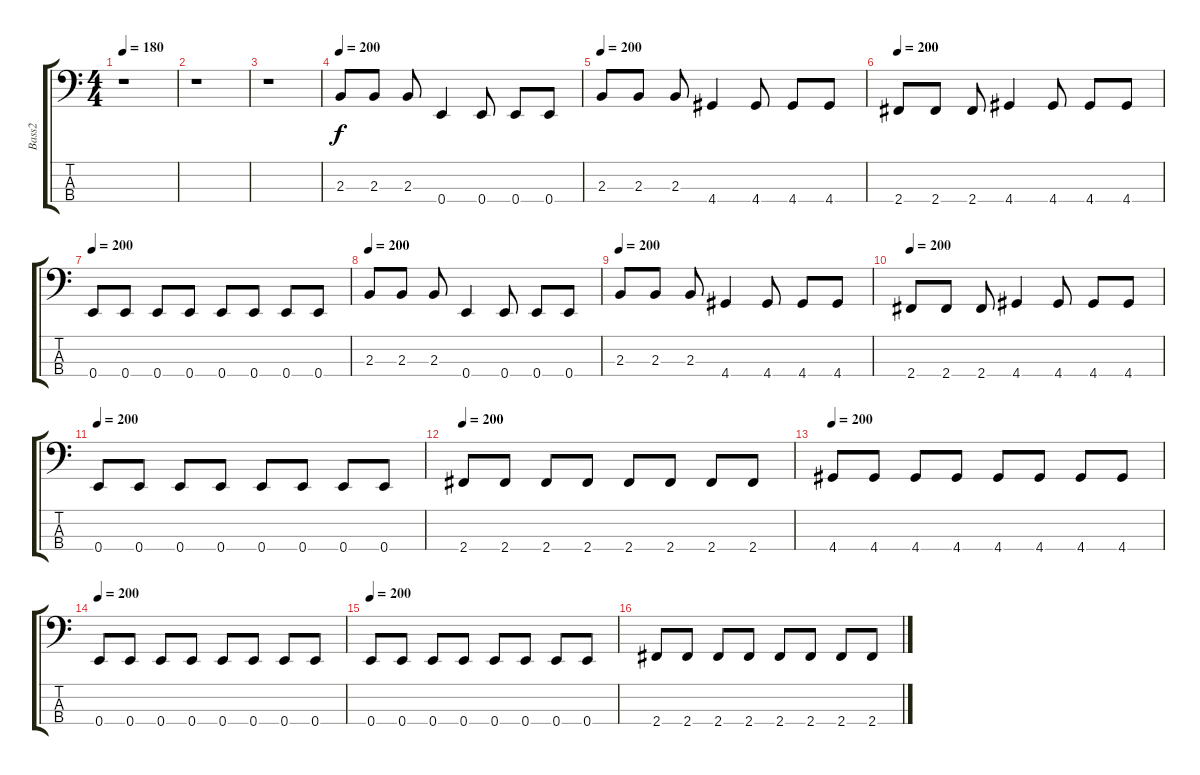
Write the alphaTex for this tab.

\track ("Bass2" "Bass2") {instrument slapbass2}
\staff {score tabs}
\tuning (G2 D2 A1 E1) {hide}
\ts (4 4)
\tempo 180
\clef f4
\ks c
r.1{dy f instrument slapbass2} |
r.1 |
r.1 |
\tempo 200
2.3.8 2.3.8 2.3.8 0.4.4 0.4.8 0.4.8 0.4.8 |
\tempo 200
2.3.8 2.3.8 2.3.8 4.4.4 4.4.8 4.4.8 4.4.8 |
\tempo 200
2.4.8 2.4.8 2.4.8 4.4.4 4.4.8 4.4.8 4.4.8 |
\tempo 200
0.4.8 0.4.8 0.4.8 0.4.8 0.4.8 0.4.8 0.4.8 0.4.8 |
\tempo 200
2.3.8 2.3.8 2.3.8 0.4.4 0.4.8 0.4.8 0.4.8 |
\tempo 200
2.3.8 2.3.8 2.3.8 4.4.4 4.4.8 4.4.8 4.4.8 |
\tempo 200
2.4.8 2.4.8 2.4.8 4.4.4 4.4.8 4.4.8 4.4.8 |
\tempo 200
0.4.8 0.4.8 0.4.8 0.4.8 0.4.8 0.4.8 0.4.8 0.4.8 |
\tempo 200
2.4.8 2.4.8 2.4.8 2.4.8 2.4.8 2.4.8 2.4.8 2.4.8 |
\tempo 200
4.4.8 4.4.8 4.4.8 4.4.8 4.4.8 4.4.8 4.4.8 4.4.8 |
\tempo 200
0.4.8 0.4.8 0.4.8 0.4.8 0.4.8 0.4.8 0.4.8 0.4.8 |
\tempo 200
0.4.8 0.4.8 0.4.8 0.4.8 0.4.8 0.4.8 0.4.8 0.4.8 |
2.4.8 2.4.8 2.4.8 2.4.8 2.4.8 2.4.8 2.4.8 2.4.8
